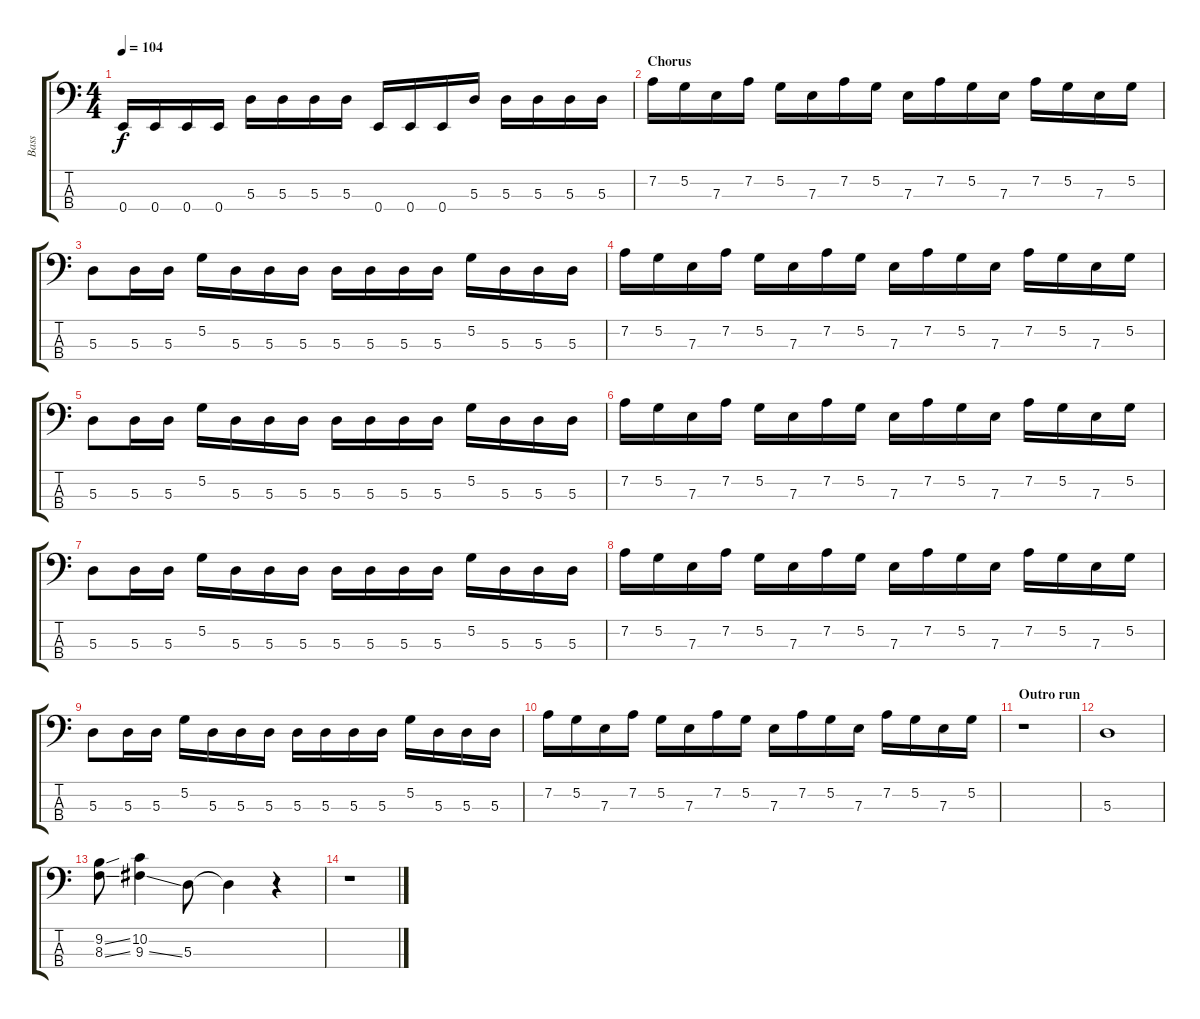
\track ("Bass" "Bass") {instrument electricbassfinger}
\staff {score tabs}
\tuning (G2 D2 A1 E1) {hide}
\ts (4 4)
\tempo 104
\clef f4
\ks c
0.4.16{dy f} 0.4.16 0.4.16 0.4.16 5.3.16 5.3.16 5.3.16 5.3.16 0.4.16 0.4.16 0.4.16 5.3.16 5.3.16 5.3.16 5.3.16 5.3.16 |
\section ("" "Chorus")
7.2.16 5.2.16 7.3.16 7.2.16 5.2.16 7.3.16 7.2.16 5.2.16 7.3.16 7.2.16 5.2.16 7.3.16 7.2.16 5.2.16 7.3.16 5.2.16 |
5.3.8 5.3.16 5.3.16 5.2.16 5.3.16 5.3.16 5.3.16 5.3.16 5.3.16 5.3.16 5.3.16 5.2.16 5.3.16 5.3.16 5.3.16 |
7.2.16 5.2.16 7.3.16 7.2.16 5.2.16 7.3.16 7.2.16 5.2.16 7.3.16 7.2.16 5.2.16 7.3.16 7.2.16 5.2.16 7.3.16 5.2.16 |
5.3.8 5.3.16 5.3.16 5.2.16 5.3.16 5.3.16 5.3.16 5.3.16 5.3.16 5.3.16 5.3.16 5.2.16 5.3.16 5.3.16 5.3.16 |
7.2.16 5.2.16 7.3.16 7.2.16 5.2.16 7.3.16 7.2.16 5.2.16 7.3.16 7.2.16 5.2.16 7.3.16 7.2.16 5.2.16 7.3.16 5.2.16 |
5.3.8 5.3.16 5.3.16 5.2.16 5.3.16 5.3.16 5.3.16 5.3.16 5.3.16 5.3.16 5.3.16 5.2.16 5.3.16 5.3.16 5.3.16 |
7.2.16 5.2.16 7.3.16 7.2.16 5.2.16 7.3.16 7.2.16 5.2.16 7.3.16 7.2.16 5.2.16 7.3.16 7.2.16 5.2.16 7.3.16 5.2.16 |
5.3.8 5.3.16 5.3.16 5.2.16 5.3.16 5.3.16 5.3.16 5.3.16 5.3.16 5.3.16 5.3.16 5.2.16 5.3.16 5.3.16 5.3.16 |
7.2.16 5.2.16 7.3.16 7.2.16 5.2.16 7.3.16 7.2.16 5.2.16 7.3.16 7.2.16 5.2.16 7.3.16 7.2.16 5.2.16 7.3.16 5.2.16 |
\section ("" "Outro run")
r.1 |
5.3.1 |
(9.2{ss} 8.3{ss}).8 (10.2 9.3{ss}).4 5.3.8 5.3{t}.4 r.4 |
r.1
